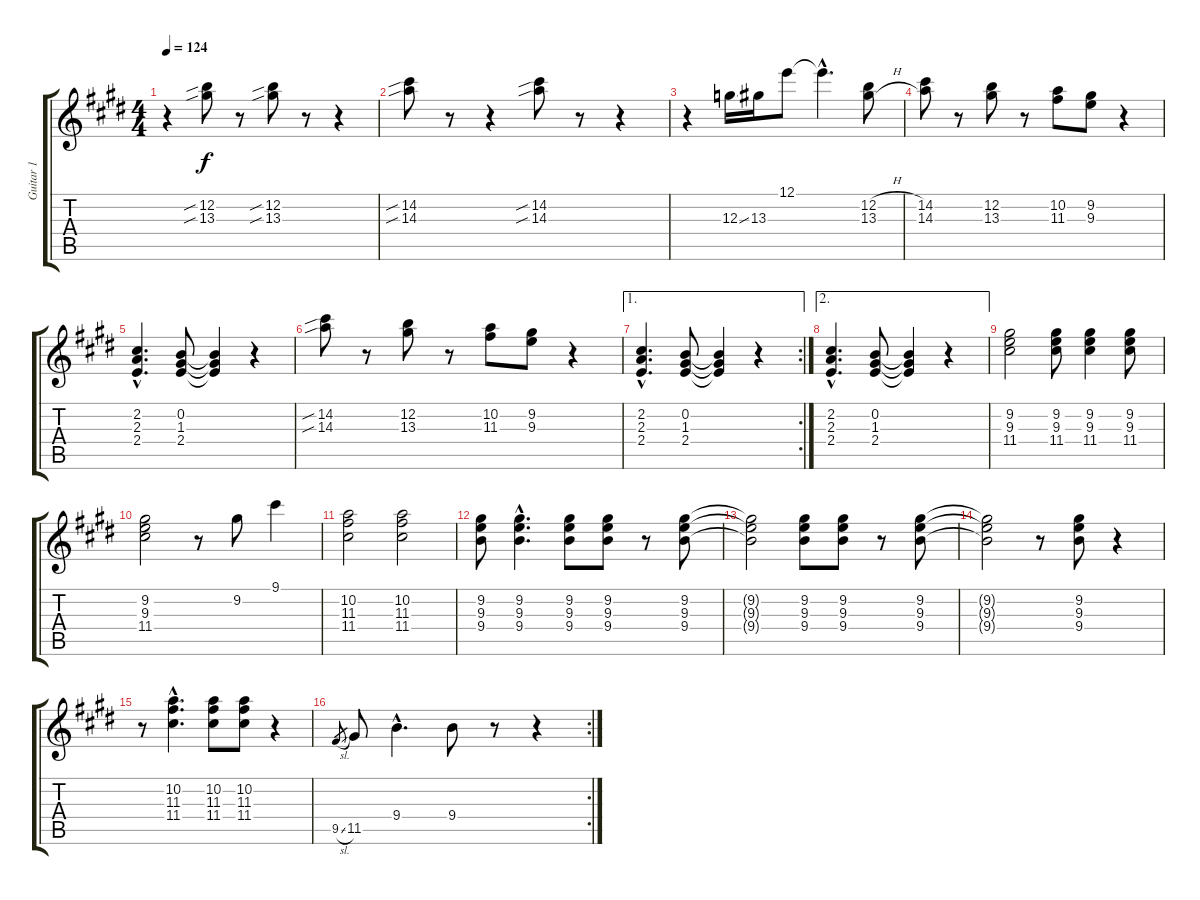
\track ("Guitar 1" "Guitar 1") {instrument overdrivenguitar}
\staff {score tabs}
\tuning (E4 B3 G3 D3 A2 E2) {hide}
\ts (4 4)
\tempo 124
\clef g2
\ks e
r.4{dy f} (12.2{sib} 13.3{sib}).8 r.8 (12.2{sib} 13.3{sib}).8 r.8 r.4 |
(14.2{sib} 14.3{sib}).8 r.8 r.4 (14.2{sib} 14.3{sib}).8 r.8 r.4 |
r.4 12.3{ss}.16 13.3.16 12.1.8 12.1{hac t}.4{d} (12.2{h} 13.3{h}).8 |
(14.2 14.3).8 r.8 (12.2 13.3).8 r.8 (10.2 11.3).8 (9.2 9.3).8 r.4 |
(2.2{hac} 2.3{hac} 2.4{hac}).4{d} (0.2 1.3 2.4).8 (0.2{t} 1.3{t} 2.4{t}).4 r.4 |
(14.2{sib} 14.3{sib}).8 r.8 (12.2 13.3).8 r.8 (10.2 11.3).8 (9.2 9.3).8 r.4 |
\ae 1
\rc 2
(2.2{hac} 2.3{hac} 2.4{hac}).4{d} (0.2 1.3 2.4).8 (0.2{t} 1.3{t} 2.4{t}).4 r.4 |
\ae 2
(2.2{hac} 2.3{hac} 2.4{hac}).4{d} (0.2 1.3 2.4).8 (0.2{t} 1.3{t} 2.4{t}).4 r.4 |
(9.2 9.3 11.4).2 (9.2 9.3 11.4).8 (9.2 9.3 11.4).4 (9.2 9.3 11.4).8 |
(9.2 9.3 11.4).2 r.8 9.2.8 9.1.4 |
(10.2 11.3 11.4).2 (10.2 11.3 11.4).2 |
(9.2 9.3 9.4).8 (9.2{hac} 9.3{hac} 9.4{hac}).4{d} (9.2 9.3 9.4).8 (9.2 9.3 9.4).8 r.8 (9.2 9.3 9.4).8 |
(9.2{t} 9.3{t} 9.4{t}).2 (9.2 9.3 9.4).8 (9.2 9.3 9.4).8 r.8 (9.2 9.3 9.4).8 |
(9.2{t} 9.3{t} 9.4{t}).2 r.8 (9.2 9.3 9.4).8 r.4 |
r.8 (10.2{hac} 11.3{hac} 11.4{hac}).4{d} (10.2 11.3 11.4).8 (10.2 11.3 11.4).8 r.4 |
\rc 2
9.5{sl}.8{gr} 11.5.8 9.4{hac}.4{d} 9.4.8 r.8 r.4
